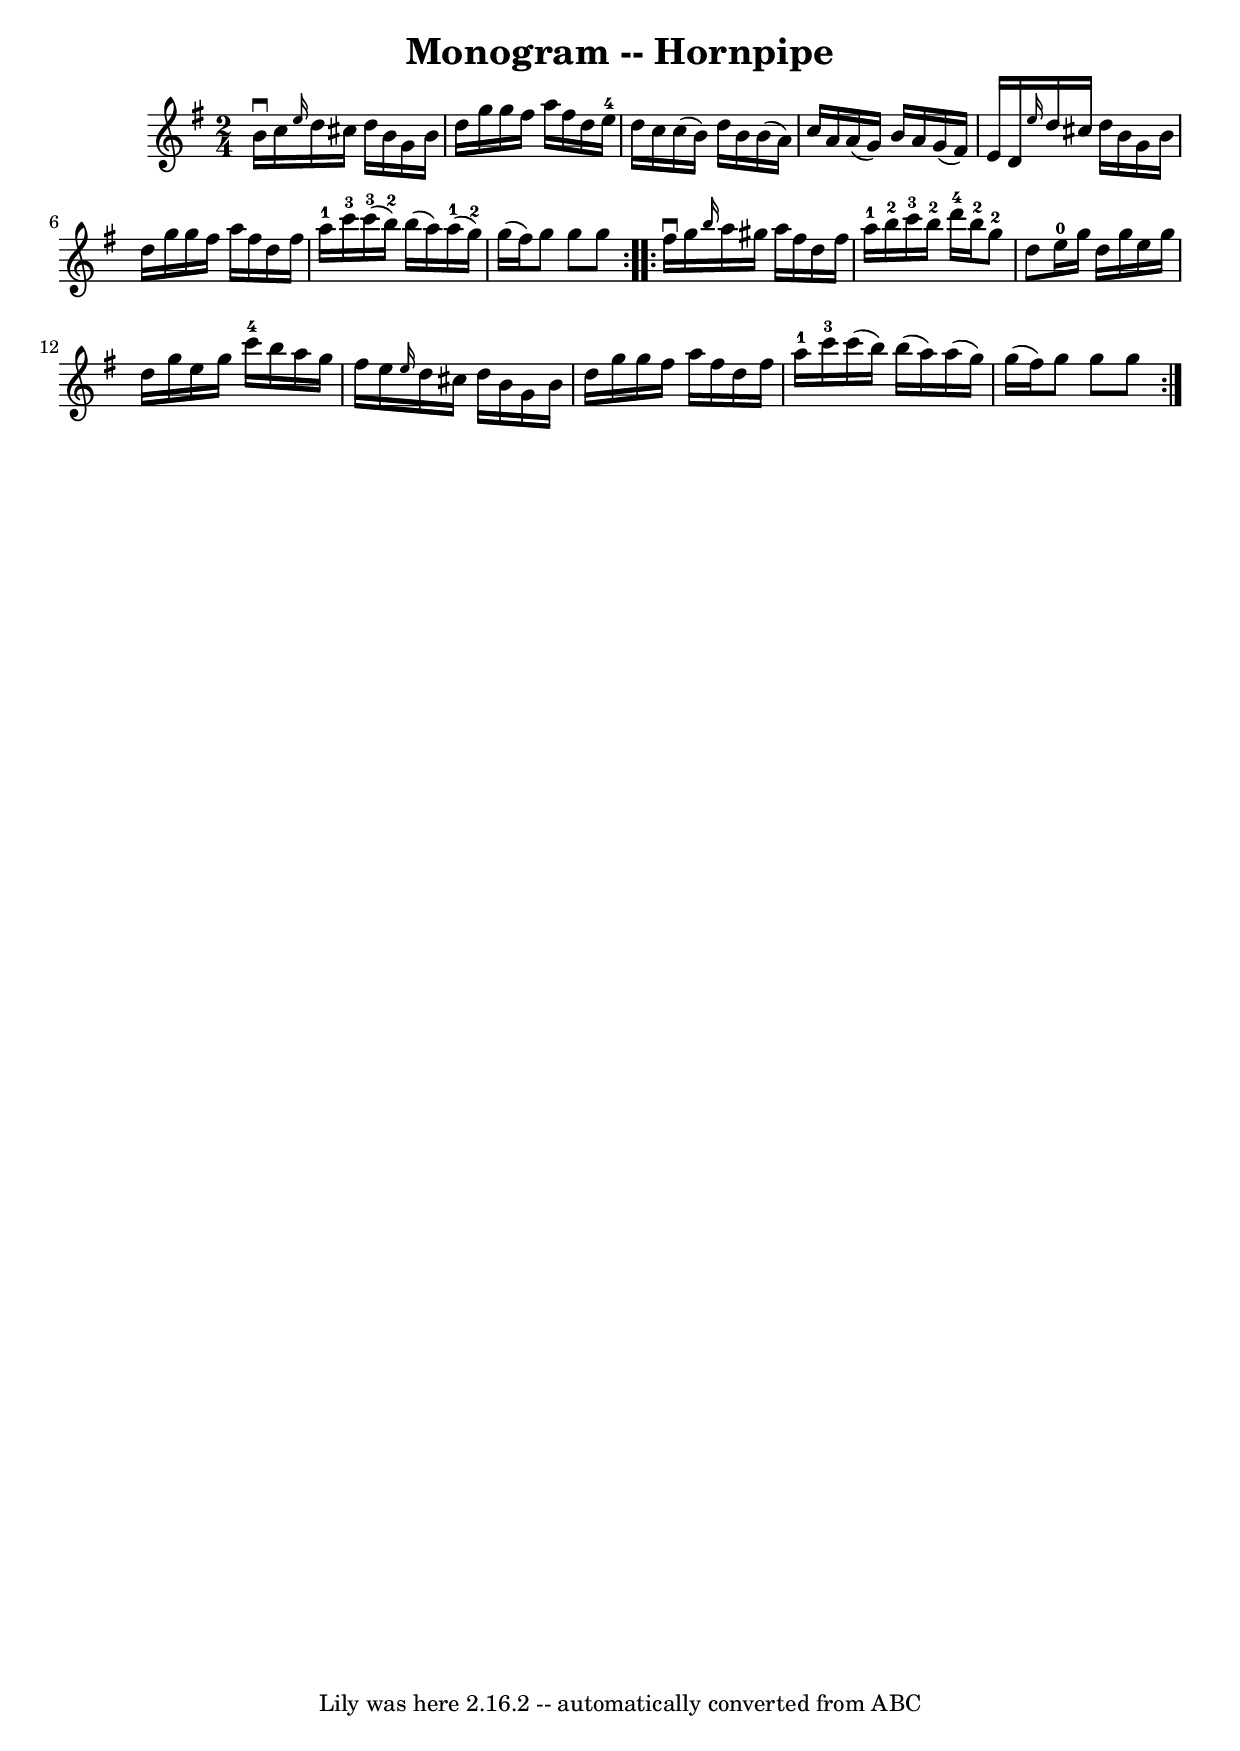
\version "2.7.40"
\include "Mammoth.ily"
\header {
	book = "Cole's 1000 Fiddle Tunes"
	crossRefNumber = "1"
	footnotes = ""
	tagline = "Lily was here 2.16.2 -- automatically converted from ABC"
	title = "Monogram -- Hornpipe"
}
voicedefault =  {
\set Score.defaultBarType = "empty"

\repeat volta 2 {
\time 2/4 \key g \major b'16^\downbow c''16  |
 \grace { e''16  } 
 d''16 cis''16 d''16 b'16 g'16 b'16 d''16 g''16  |
 
 g''16 fis''16 a''16 fis''16 d''16 e''16-4 d''16 c''16  
|
 c''16 (b'16) d''16 b'16 b'16 (a'16) c''16    
a'16  |
 a'16 (g'16) b'16 a'16 g'16 (fis'16) e'16 
 d'16  |
     \grace { e''16  } d''16 cis''16 d''16 b'16  
 g'16 b'16 d''16 g''16  |
 g''16 fis''16 a''16    
fis''16 d''16 fis''16 a''16-1 c'''16-3 |
 c'''16 
-3(b''16-2) b''16 (a''16) a''16-1(g''16-2)   
g''16 (fis''16) |
 g''8 g''8 g''8  }     \repeat volta 2 {  
 fis''16^\downbow g''16  |
 \grace { b''16  } a''16 gis''16    
a''16 fis''16 d''16 fis''16 a''16-1 b''16-2 |
   
c'''16-3 b''16-2 d'''16-4 b''16-2 g''8-2 d''8  
|
 e''16-0 g''16 d''16 g''16 e''16 g''16 d''16  
 g''16  |
 e''16 g''16 c'''16-4 b''16 a''16 g''16    
fis''16 e''16  |
     \grace { e''16  } d''16 cis''16 d''16 
 b'16 g'16 b'16 d''16 g''16  |
 g''16 fis''16 a''16 
 fis''16 d''16 fis''16 a''16-1 c'''16-3 |
 c'''16 (
 b''16) b''16 (a''16) a''16 (g''16) g''16 (fis''16) 
|
 g''8 g''8 g''8  }   
}

\score{
    <<

	\context Staff="default"
	{
	    \voicedefault 
	}

    >>
	\layout {
	}
	\midi {}
}
